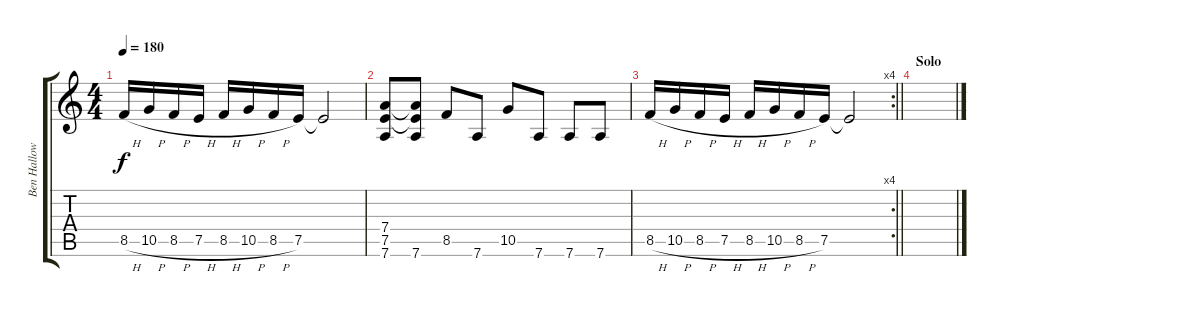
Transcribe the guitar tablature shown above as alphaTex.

\track ("Ben Hallows" "Ben Hallow") {instrument distortionguitar}
\staff {score tabs}
\tuning (E4 B3 G3 D3 A2 D2) {hide}
\ts (4 4)
\tempo 180
\clef g2
\ks c
8.5{h}.16{dy f} 10.5{h}.16 8.5{h}.16 7.5{h}.16 8.5{h}.16 10.5{h}.16 8.5{h}.16 7.5.16 7.5{t}.2 |
(7.4 7.5 7.6).8 (7.4{t} 7.5{t} 7.6).8 8.5.8 7.6.8 10.5.8 7.6.8 7.6.8 7.6.8 |
\rc 4
\barLineRight lightlight
8.5{h}.16 10.5{h}.16 8.5{h}.16 7.5{h}.16 8.5{h}.16 10.5{h}.16 8.5{h}.16 7.5.16 7.5{t}.2 |
\section ("" "Solo")
